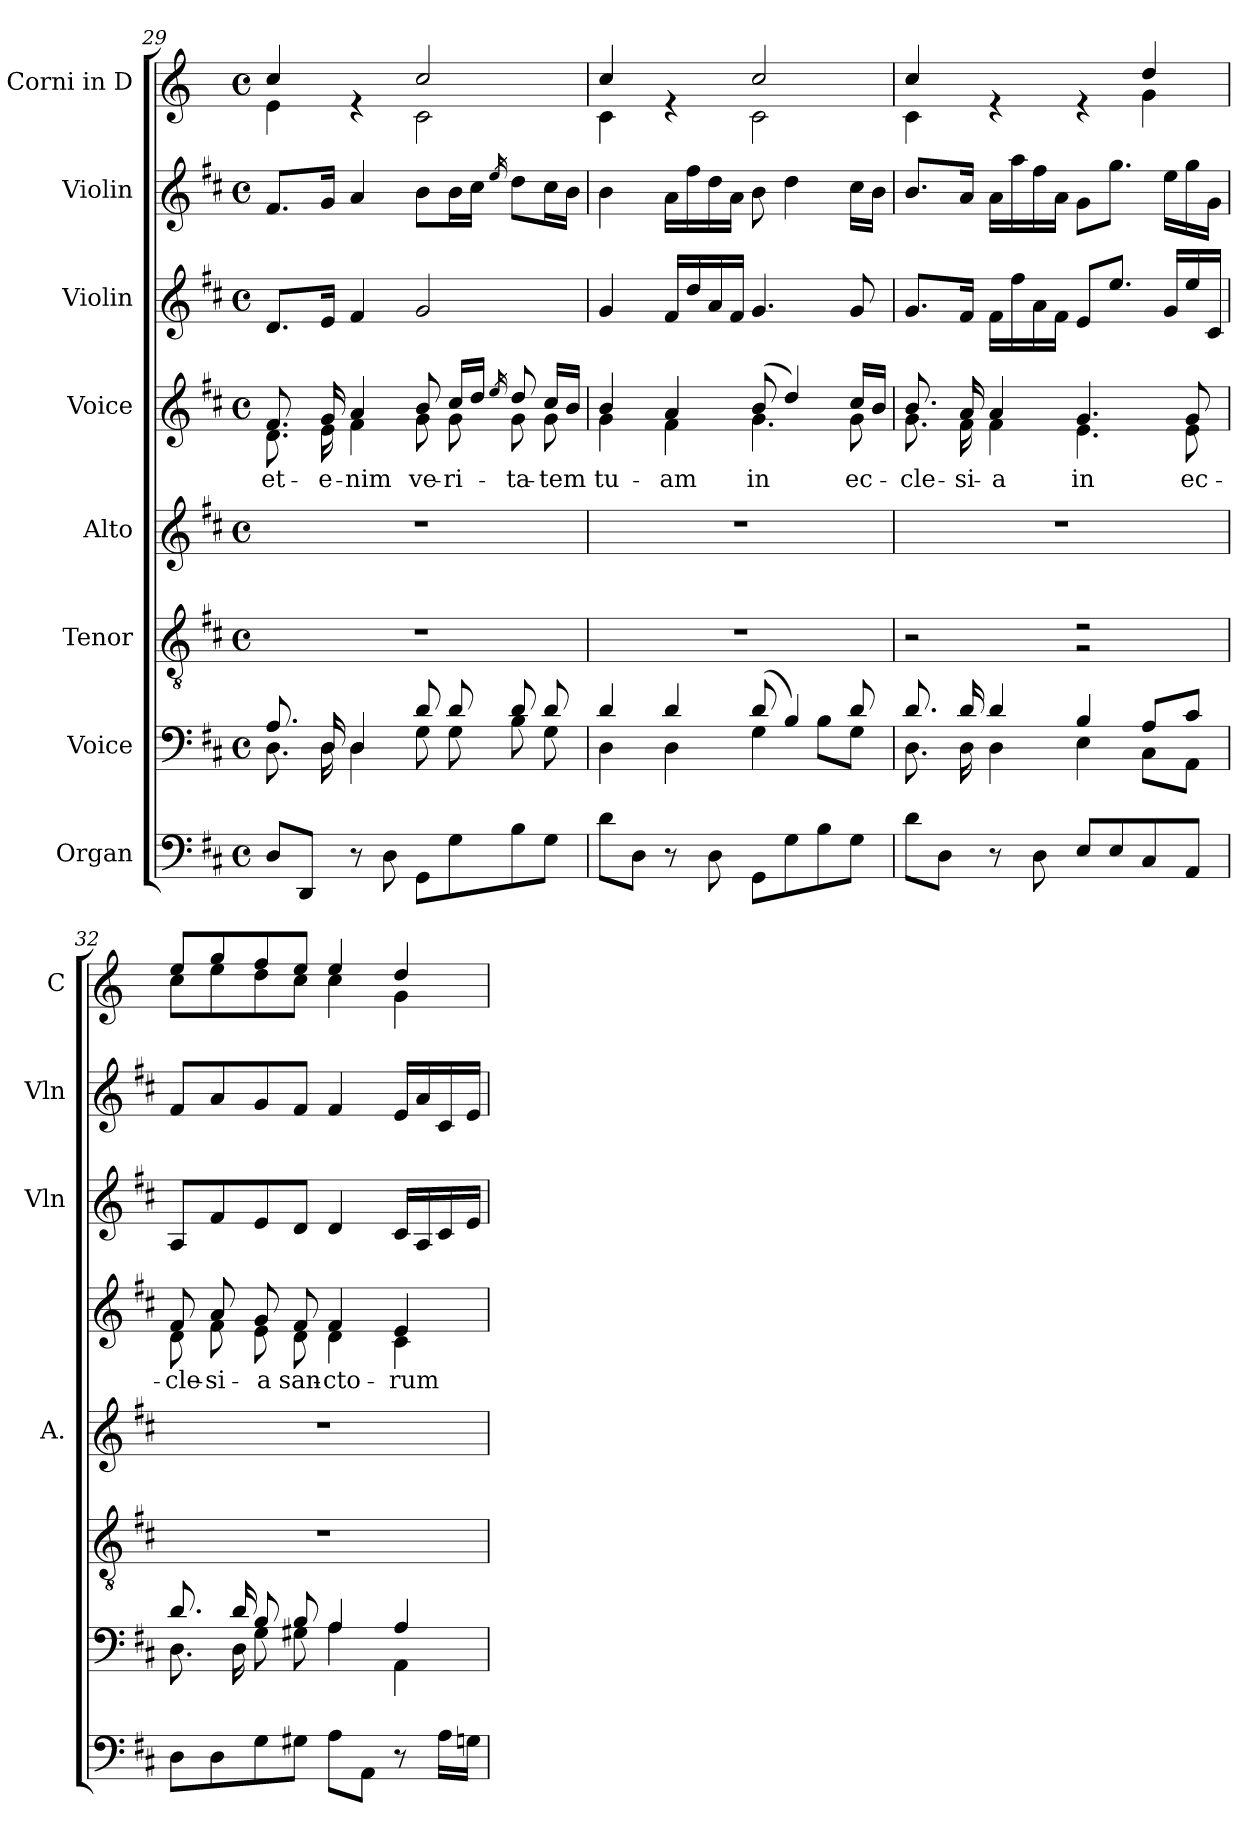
**kern	**kern	**kern	**kern	**kern	**text	**kern	**kern	**kern
*part8	*part7	*part6	*part5	*part4	*part4	*part3	*part2	*part1
*staff8	*staff7	*staff6	*staff5	*staff4	*staff4	*staff3	*staff2	*staff1
*I"Organ	*I"Voice	*I"Tenor	*I"Alto	*I"Voice	*	*I"Violin	*I"Violin	*I"Corni in D
*	*	*	*I'A.	*	*	*I'Vln	*I'Vln	*I'C
*clefF4	*clefF4	*clefGv2	*clefG2	*clefG2	*	*clefG2	*clefG2	*clefG2
*	*	*	*	*	*	*	*	*ITrd6c10
*k[f#c#]	*k[f#c#]	*k[f#c#]	*k[f#c#]	*k[f#c#]	*	*k[f#c#]	*k[f#c#]	*k[f#c#]
*M4/4	*M4/4	*M4/4	*M4/4	*M4/4	*	*M4/4	*M4/4	*M4/4
*met(c)	*met(c)	*met(c)	*met(c)	*met(c)	*	*met(c)	*met(c)	*met(c)
=29	=29	=29	=29	=29	=29	=29	=29	=29
*	*^	*	*	*^	*	*	*	*
!	!	!	!	!	!	!	!LO:LY:b	!	!	!
*	*	*	*	*	*	*	*	*	*	*^
8D/L	8.A/	8.D\	1r	1r	8.f#/	8.d\	et-	8.d/L	8.f#/L	4d/	4F#\
8DD/J	.	.	.	.	.	.	.	.	.	.	.
!	!	!	!	!	!	!	!LO:LY:b	!	!	!	!
.	16D/	16D\	.	.	16g/	16e\	-e-	16e/Jk	16g/Jk	.	.
!	!	!	!	!	!	!	!LO:LY:b	!	!	!	!
8r	4D/	4D\	.	.	4a/	4f#\	-nim	4f#/	4a/	4re	4ryy
8D\	.	.	.	.	.	.	.	.	.	.	.
!	!	!	!	!	!	!	!LO:LY:b	!	!	!	!
8GG\L	8d/	8G\	.	.	8b/	8g\	ve-	2g/	8b\L	2d/	2D\
!	!	!	!	!	!	!	!LO:LY:b	!	!	!	!
8G\	8d/	8G\	.	.	16cc#/LL	8g\	-ri-	.	16b\L	.	.
.	.	.	.	.	16dd/JJ	.	.	.	16cc#\JJ	.	.
.	.	.	.	.	16qee/	.	.	.	16qee/	.	.
!	!	!	!	!	!	!	!LO:LY:b	!	!	!	!
8B\	8d/	8B\	.	.	8dd/	8g\	-ta-	.	8dd\L	.	.
!	!	!	!	!	!	!	!LO:LY:b	!	!	!	!
8G\J	8d/	8G\	.	.	16cc#/LL	8g\	-tem	.	16cc#\L	.	.
.	.	.	.	.	16b/JJ	.	.	.	16b\JJ	.	.
=30	=30	=30	=30	=30	=30	=30	=30	=30	=30	=30	=30
!	!	!	!	!	!	!	!LO:LY:b	!	!	!	!
8d\L	4d/	4D\	1r	1r	4b/	4g\	tu-	4g/	4b\	4d/	4D\
8D\J	.	.	.	.	.	.	.	.	.	.	.
!	!	!	!	!	!	!	!LO:LY:b	!	!	!	!
8r	4d/	4D\	.	.	4a/	4f#\	-am	16f#/LL	16a\LL	4re	4ryy
.	.	.	.	.	.	.	.	16dd/	16ff#\	.	.
8D\	.	.	.	.	.	.	.	16a/	16dd\	.	.
.	.	.	.	.	.	.	.	16f#/JJ	16a\JJ	.	.
!	!	!	!	!	!	!	!LO:LY:b	!	!	!	!
8GG\L	(8d/	4G\	.	.	(8b/	4.g\	in	4.g/	8b\	2d/	2D\
8G\	4B/)	.	.	.	4dd/)	.	.	.	4dd\	.	.
8B\	.	8B\L	.	.	.	.	.	.	.	.	.
!	!	!	!	!	!	!	!LO:LY:b	!	!	!	!
8G\J	8d/	8G\J	.	.	16cc#/LL	8g\	ec-	8g/	16cc#\LL	.	.
.	.	.	.	.	16b/JJ	.	.	.	16b\JJ	.	.
=31	=31	=31	=31	=31	=31	=31	=31	=31	=31	=31	=31
*	*	*	*^	*	*	*	*	*	*	*	*
!	!	!	!	!	!	!	!	!LO:LY:b	!	!	!	!
8d\L	8.d/	8.D\	2r	2ryy	1r	8.b/	8.g\	-cle-	8.g/L	8.b/L	4d/	4D\
8D\J	.	.	.	.	.	.	.	.	.	.	.	.
!	!	!	!	!	!	!	!	!LO:LY:b	!	!	!	!
.	16d/	16D\	.	.	.	16a/	16f#\	-si-	16f#/Jk	16a/Jk	.	.
!	!	!	!	!	!	!	!	!LO:LY:b	!	!	!	!
8r	4d/	4D\	.	.	.	4a/	4f#\	-a	16f#\LL	16a\LL	4re	2ryy
.	.	.	.	.	.	.	.	.	16ff#\	16aa\	.	.
8D\	.	.	.	.	.	.	.	.	16a\	16ff#\	.	.
.	.	.	.	.	.	.	.	.	16f#\JJ	16a\JJ	.	.
!	!	!	!	!	!	!	!	!LO:LY:b	!	!	!	!
8E/L	4B/	4E\	2r	2r	.	4.g/	4.e\	in	8e/L	8g\L	4re	.
8E/	.	.	.	.	.	.	.	.	8.ee/J	8.gg\J	.	.
8C#/	8A/L	8C#\L	.	.	.	.	.	.	.	.	4e/	4A\
.	.	.	.	.	.	.	.	.	16g/LL	16ee\LL	.	.
!	!	!	!	!	!	!	!	!LO:LY:b	!	!	!	!
8AA/J	8c#/J	8AA\J	.	.	.	8g/	8e\	ec-	16ee/	16gg\	.	.
.	.	.	.	.	.	.	.	.	16c#/JJ	16g\JJ	.	.
*	*	*	*v	*v	*	*	*	*	*	*	*	*
!!LO:LB:g=z	!!
=32	=32	=32	=32	=32	=32	=32	=32	=32	=32	=32	=32
!	!	!	!	!	!	!	!LO:LY:b	!	!	!	!
8D\L	8.d/	8.D\	1r	1r	8f#/	8d\	-cle-	8A/L	8f#/L	8f#/L	8d\L
!	!	!	!	!	!	!	!LO:LY:b	!	!	!	!
8D\	.	.	.	.	8a/	8f#\	-si-	8f#/	8a/	8a/	8f#\
.	16d/	16D\	.	.	.	.	.	.	.	.	.
!	!	!	!	!	!	!	!LO:LY:b	!	!	!	!
8G\	8B/	8G\	.	.	8g/	8e\	-a	8e/	8g/	8g/	8e\
!	!	!	!	!	!	!	!LO:LY:b	!	!	!	!
8G#X\J	8B/	8G#X\	.	.	8f#/	8d\	san-	8d/J	8f#/J	8f#/J	8d\J
!	!	!	!	!	!	!	!LO:LY:b	!	!	!	!
8A\L	4A/	4A\	.	.	4f#/	4d\	-cto-	4d/	4f#/	4f#/	4d\
8AA\J	.	.	.	.	.	.	.	.	.	.	.
!	!	!	!	!	!	!	!LO:LY:b	!	!	!	!
8r	4A/	4AA\	.	.	4e/	4c#\	-rum	16c#/LL	16e/LL	4e/	4A\
.	.	.	.	.	.	.	.	16A/	16a/	.	.
16A\LL	.	.	.	.	.	.	.	16c#/	16c#/	.	.
16Gn\JJ	.	.	.	.	.	.	.	16e/JJ	16e/JJ	.	.
*	*v	*v	*	*	*v	*v	*	*	*	*v	*v
=	=	=	=	=	=	=	=	=
*-	*-	*-	*-	*-	*-	*-	*-	*-
